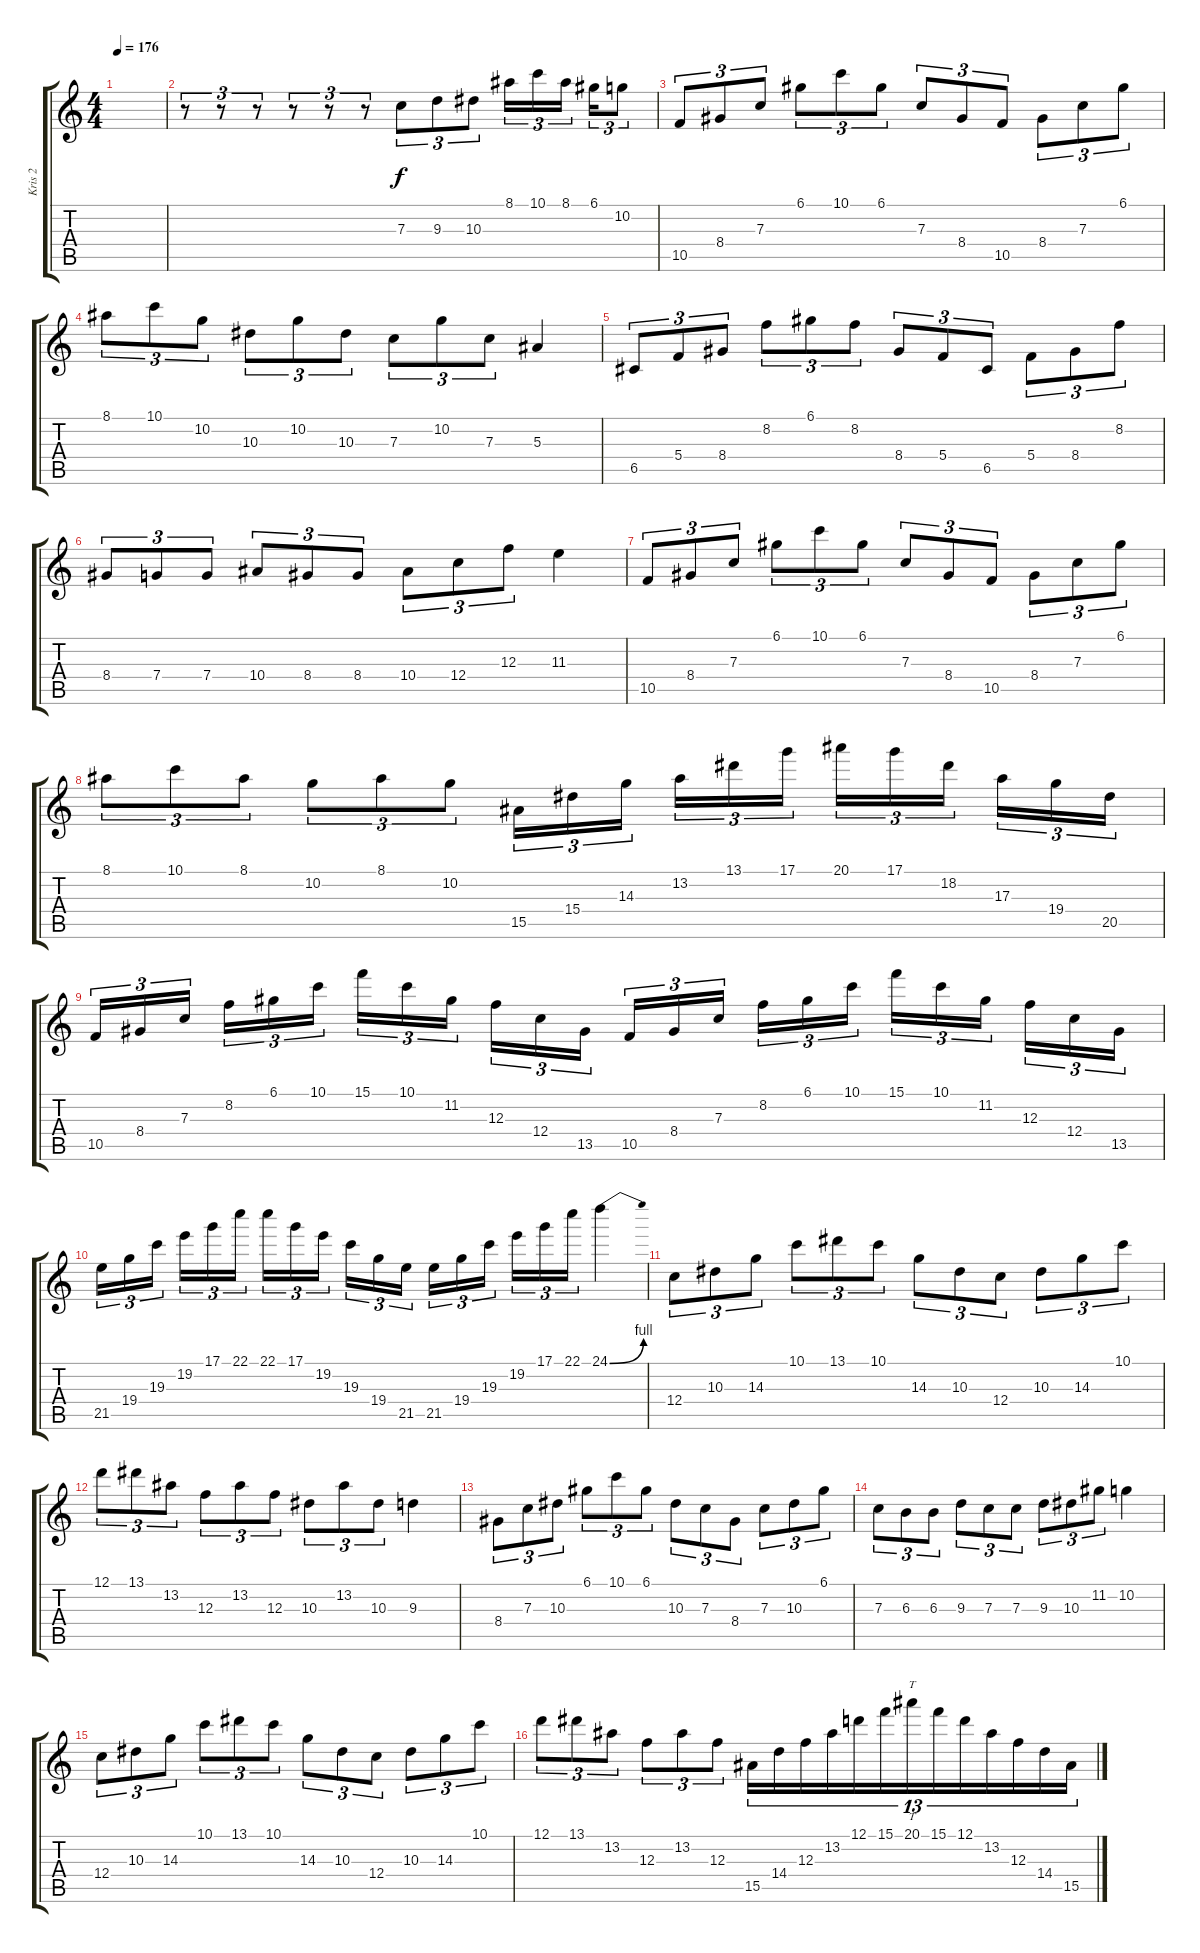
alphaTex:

\track ("Kris 2" "Kris 2") {instrument distortionguitar}
\staff {score tabs}
\tuning (D4 A3 F3 C3 G2 C2) {hide}
\ts (4 4)
\tempo 176
\clef g2
\ks c
|
r.8{tu (3 2)} r.8{tu (3 2)} r.8{tu (3 2)} r.8{tu (3 2)} r.8{tu (3 2)} r.8{tu (3 2)} 7.3.8{tu (3 2)} 9.3.8{tu (3 2)} 10.3.8{tu (3 2)} 8.1.16{tu (3 2)} 10.1.16{tu (3 2)} 8.1.16{tu (3 2)} 6.1.16{tu (3 2)} 10.2.8{tu (3 2)} |
10.5.8{tu (3 2)} 8.4.8{tu (3 2)} 7.3.8{tu (3 2)} 6.1.8{tu (3 2)} 10.1.8{tu (3 2)} 6.1.8{tu (3 2)} 7.3.8{tu (3 2)} 8.4.8{tu (3 2)} 10.5.8{tu (3 2)} 8.4.8{tu (3 2)} 7.3.8{tu (3 2)} 6.1.8{tu (3 2)} |
8.1.8{tu (3 2)} 10.1.8{tu (3 2)} 10.2.8{tu (3 2)} 10.3.8{tu (3 2)} 10.2.8{tu (3 2)} 10.3.8{tu (3 2)} 7.3.8{tu (3 2)} 10.2.8{tu (3 2)} 7.3.8{tu (3 2)} 5.3.4 |
6.5.8{tu (3 2)} 5.4.8{tu (3 2)} 8.4.8{tu (3 2)} 8.2.8{tu (3 2)} 6.1.8{tu (3 2)} 8.2.8{tu (3 2)} 8.4.8{tu (3 2)} 5.4.8{tu (3 2)} 6.5.8{tu (3 2)} 5.4.8{tu (3 2)} 8.4.8{tu (3 2)} 8.2.8{tu (3 2)} |
8.4.8{tu (3 2)} 7.4.8{tu (3 2)} 7.4.8{tu (3 2)} 10.4.8{tu (3 2)} 8.4.8{tu (3 2)} 8.4.8{tu (3 2)} 10.4.8{tu (3 2)} 12.4.8{tu (3 2)} 12.3.8{tu (3 2)} 11.3.4 |
10.5.8{tu (3 2)} 8.4.8{tu (3 2)} 7.3.8{tu (3 2)} 6.1.8{tu (3 2)} 10.1.8{tu (3 2)} 6.1.8{tu (3 2)} 7.3.8{tu (3 2)} 8.4.8{tu (3 2)} 10.5.8{tu (3 2)} 8.4.8{tu (3 2)} 7.3.8{tu (3 2)} 6.1.8{tu (3 2)} |
8.1.8{tu (3 2)} 10.1.8{tu (3 2)} 8.1.8{tu (3 2)} 10.2.8{tu (3 2)} 8.1.8{tu (3 2)} 10.2.8{tu (3 2)} 15.5.16{tu (3 2)} 15.4.16{tu (3 2)} 14.3.16{tu (3 2)} 13.2.16{tu (3 2)} 13.1.16{tu (3 2)} 17.1.16{tu (3 2)} 20.1.16{tu (3 2)} 17.1.16{tu (3 2)} 18.2.16{tu (3 2)} 17.3.16{tu (3 2)} 19.4.16{tu (3 2)} 20.5.16{tu (3 2)} |
10.5.16{tu (3 2)} 8.4.16{tu (3 2)} 7.3.16{tu (3 2)} 8.2.16{tu (3 2)} 6.1.16{tu (3 2)} 10.1.16{tu (3 2)} 15.1.16{tu (3 2)} 10.1.16{tu (3 2)} 11.2.16{tu (3 2)} 12.3.16{tu (3 2)} 12.4.16{tu (3 2)} 13.5.16{tu (3 2)} 10.5.16{tu (3 2)} 8.4.16{tu (3 2)} 7.3.16{tu (3 2)} 8.2.16{tu (3 2)} 6.1.16{tu (3 2)} 10.1.16{tu (3 2)} 15.1.16{tu (3 2)} 10.1.16{tu (3 2)} 11.2.16{tu (3 2)} 12.3.16{tu (3 2)} 12.4.16{tu (3 2)} 13.5.16{tu (3 2)} |
21.5.16{tu (3 2)} 19.4.16{tu (3 2)} 19.3.16{tu (3 2)} 19.2.16{tu (3 2)} 17.1.16{tu (3 2)} 22.1.16{tu (3 2)} 22.1.16{tu (3 2)} 17.1.16{tu (3 2)} 19.2.16{tu (3 2)} 19.3.16{tu (3 2)} 19.4.16{tu (3 2)} 21.5.16{tu (3 2)} 21.5.16{tu (3 2)} 19.4.16{tu (3 2)} 19.3.16{tu (3 2)} 19.2.16{tu (3 2)} 17.1.16{tu (3 2)} 22.1.16{tu (3 2)} 24.1{be (bend 0 0 60 4)}.4 |
12.4.8{tu (3 2)} 10.3.8{tu (3 2)} 14.3.8{tu (3 2)} 10.1.8{tu (3 2)} 13.1.8{tu (3 2)} 10.1.8{tu (3 2)} 14.3.8{tu (3 2)} 10.3.8{tu (3 2)} 12.4.8{tu (3 2)} 10.3.8{tu (3 2)} 14.3.8{tu (3 2)} 10.1.8{tu (3 2)} |
12.1.8{tu (3 2)} 13.1.8{tu (3 2)} 13.2.8{tu (3 2)} 12.3.8{tu (3 2)} 13.2.8{tu (3 2)} 12.3.8{tu (3 2)} 10.3.8{tu (3 2)} 13.2.8{tu (3 2)} 10.3.8{tu (3 2)} 9.3.4 |
8.4.8{tu (3 2)} 7.3.8{tu (3 2)} 10.3.8{tu (3 2)} 6.1.8{tu (3 2)} 10.1.8{tu (3 2)} 6.1.8{tu (3 2)} 10.3.8{tu (3 2)} 7.3.8{tu (3 2)} 8.4.8{tu (3 2)} 7.3.8{tu (3 2)} 10.3.8{tu (3 2)} 6.1.8{tu (3 2)} |
7.3.8{tu (3 2)} 6.3.8{tu (3 2)} 6.3.8{tu (3 2)} 9.3.8{tu (3 2)} 7.3.8{tu (3 2)} 7.3.8{tu (3 2)} 9.3.8{tu (3 2)} 10.3.8{tu (3 2)} 11.2.8{tu (3 2)} 10.2.4 |
12.4.8{tu (3 2)} 10.3.8{tu (3 2)} 14.3.8{tu (3 2)} 10.1.8{tu (3 2)} 13.1.8{tu (3 2)} 10.1.8{tu (3 2)} 14.3.8{tu (3 2)} 10.3.8{tu (3 2)} 12.4.8{tu (3 2)} 10.3.8{tu (3 2)} 14.3.8{tu (3 2)} 10.1.8{tu (3 2)} |
12.1.8{tu (3 2)} 13.1.8{tu (3 2)} 13.2.8{tu (3 2)} 12.3.8{tu (3 2)} 13.2.8{tu (3 2)} 12.3.8{tu (3 2)} 15.5.16{tu (13 8)} 14.4.16{tu (13 8)} 12.3.16{tu (13 8)} 13.2.16{tu (13 8)} 12.1.16{tu (13 8)} 15.1.16{tu (13 8)} 20.1.16{tt tu (13 8)} 15.1.16{tu (13 8)} 12.1.16{tu (13 8)} 13.2.16{tu (13 8)} 12.3.16{tu (13 8)} 14.4.16{tu (13 8)} 15.5.16{tu (13 8)}
